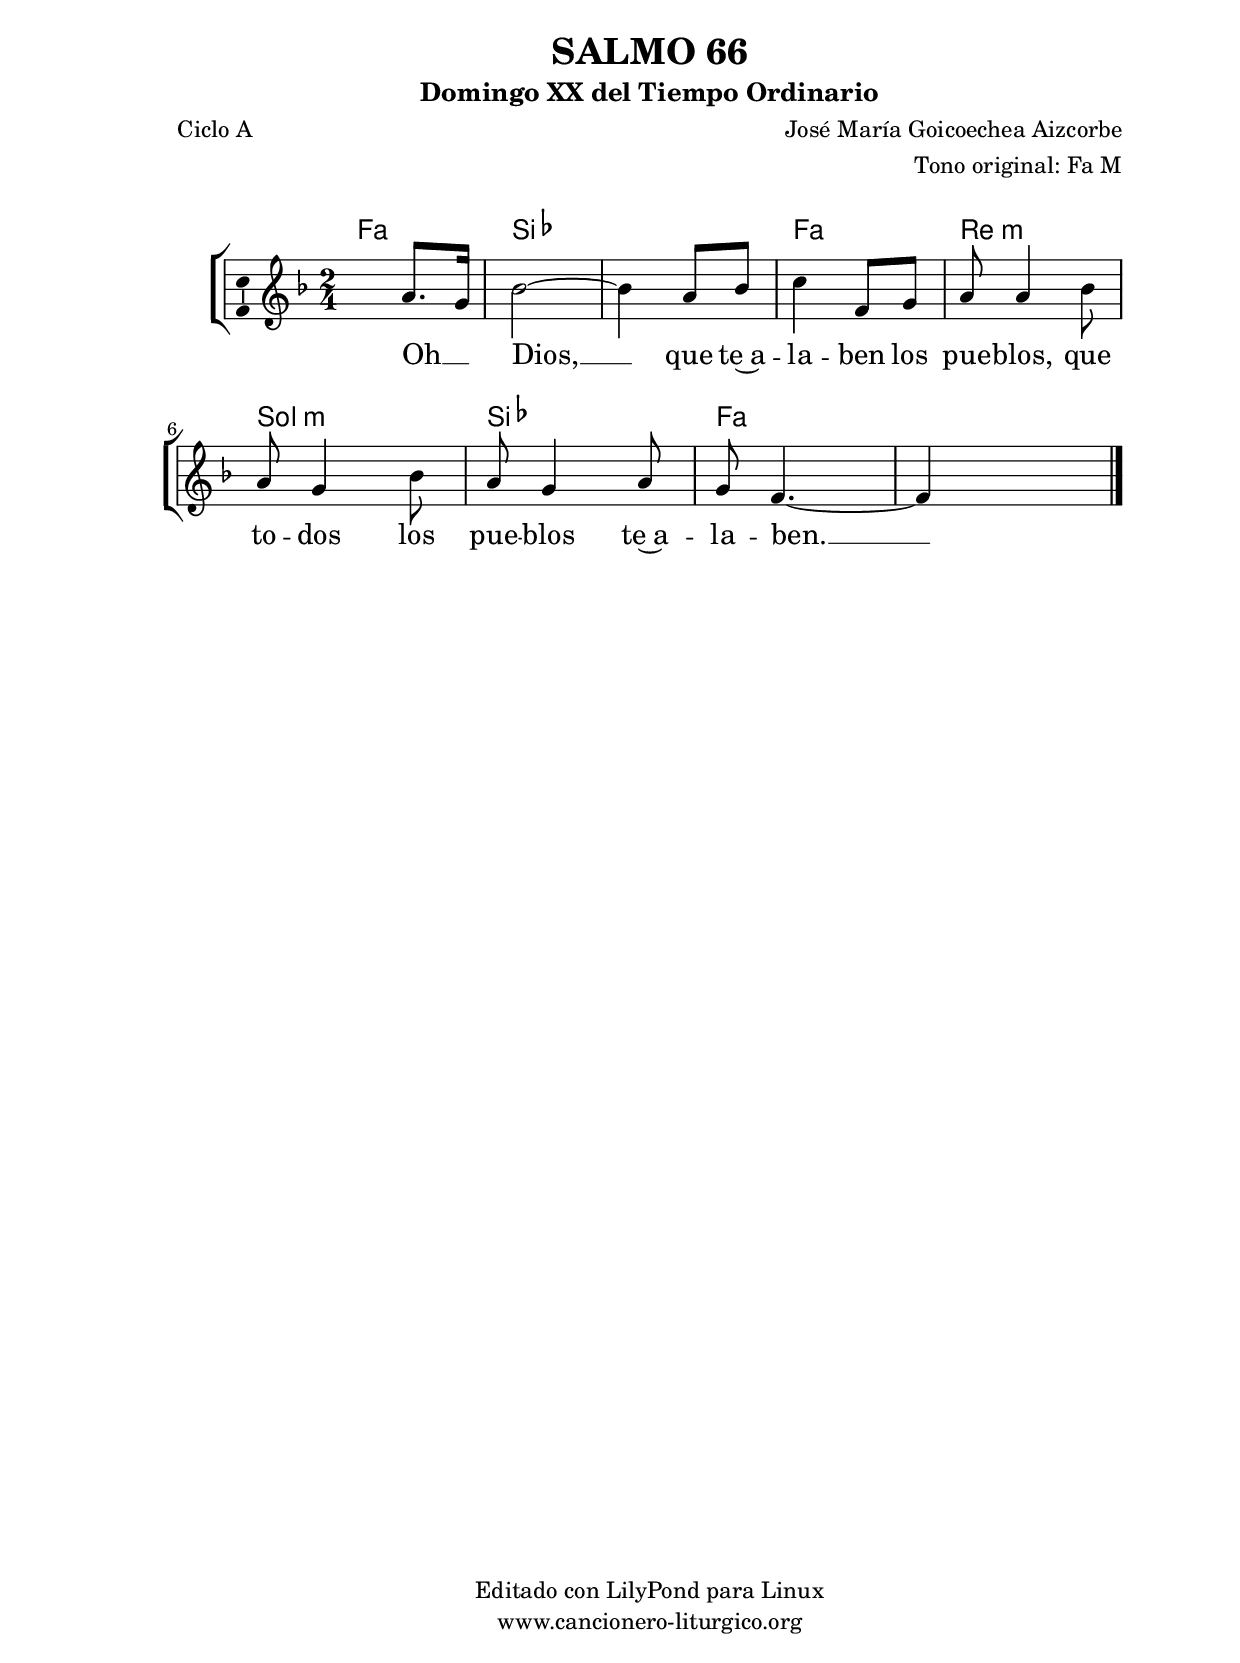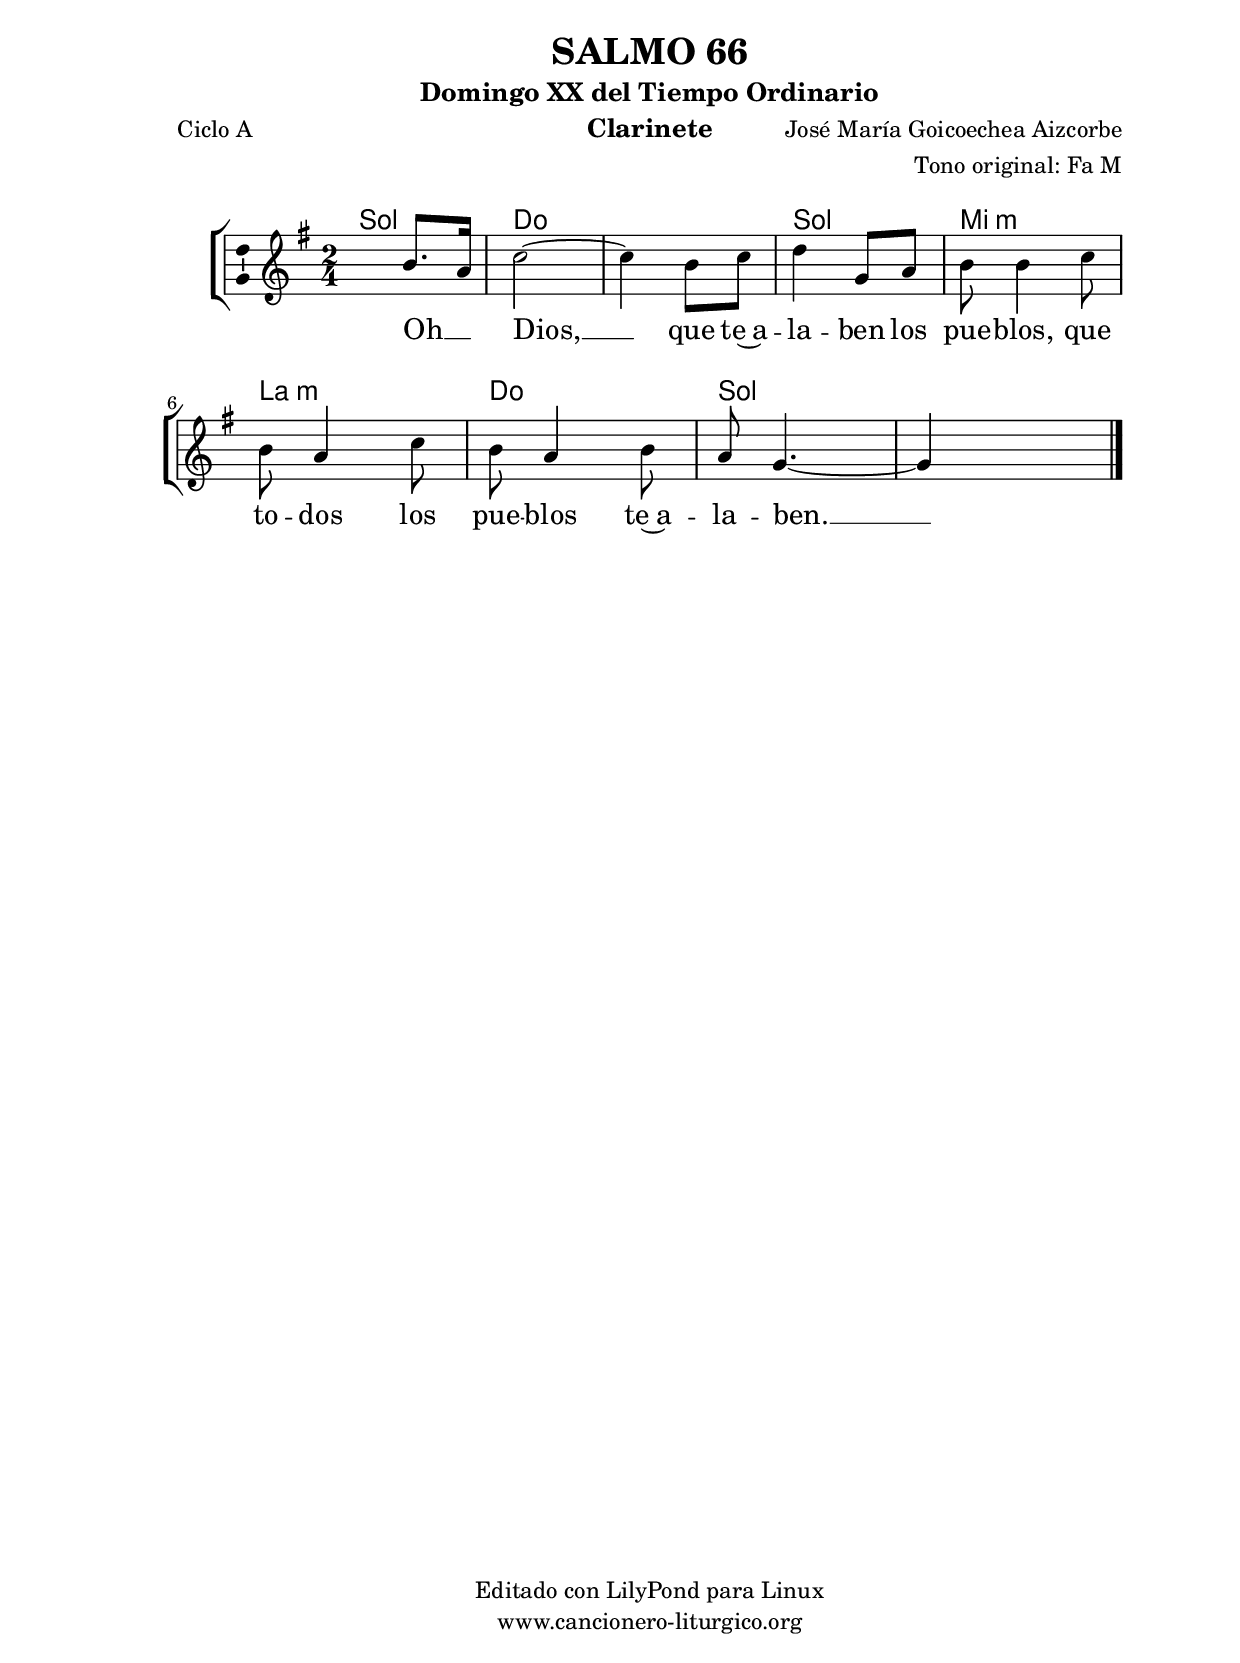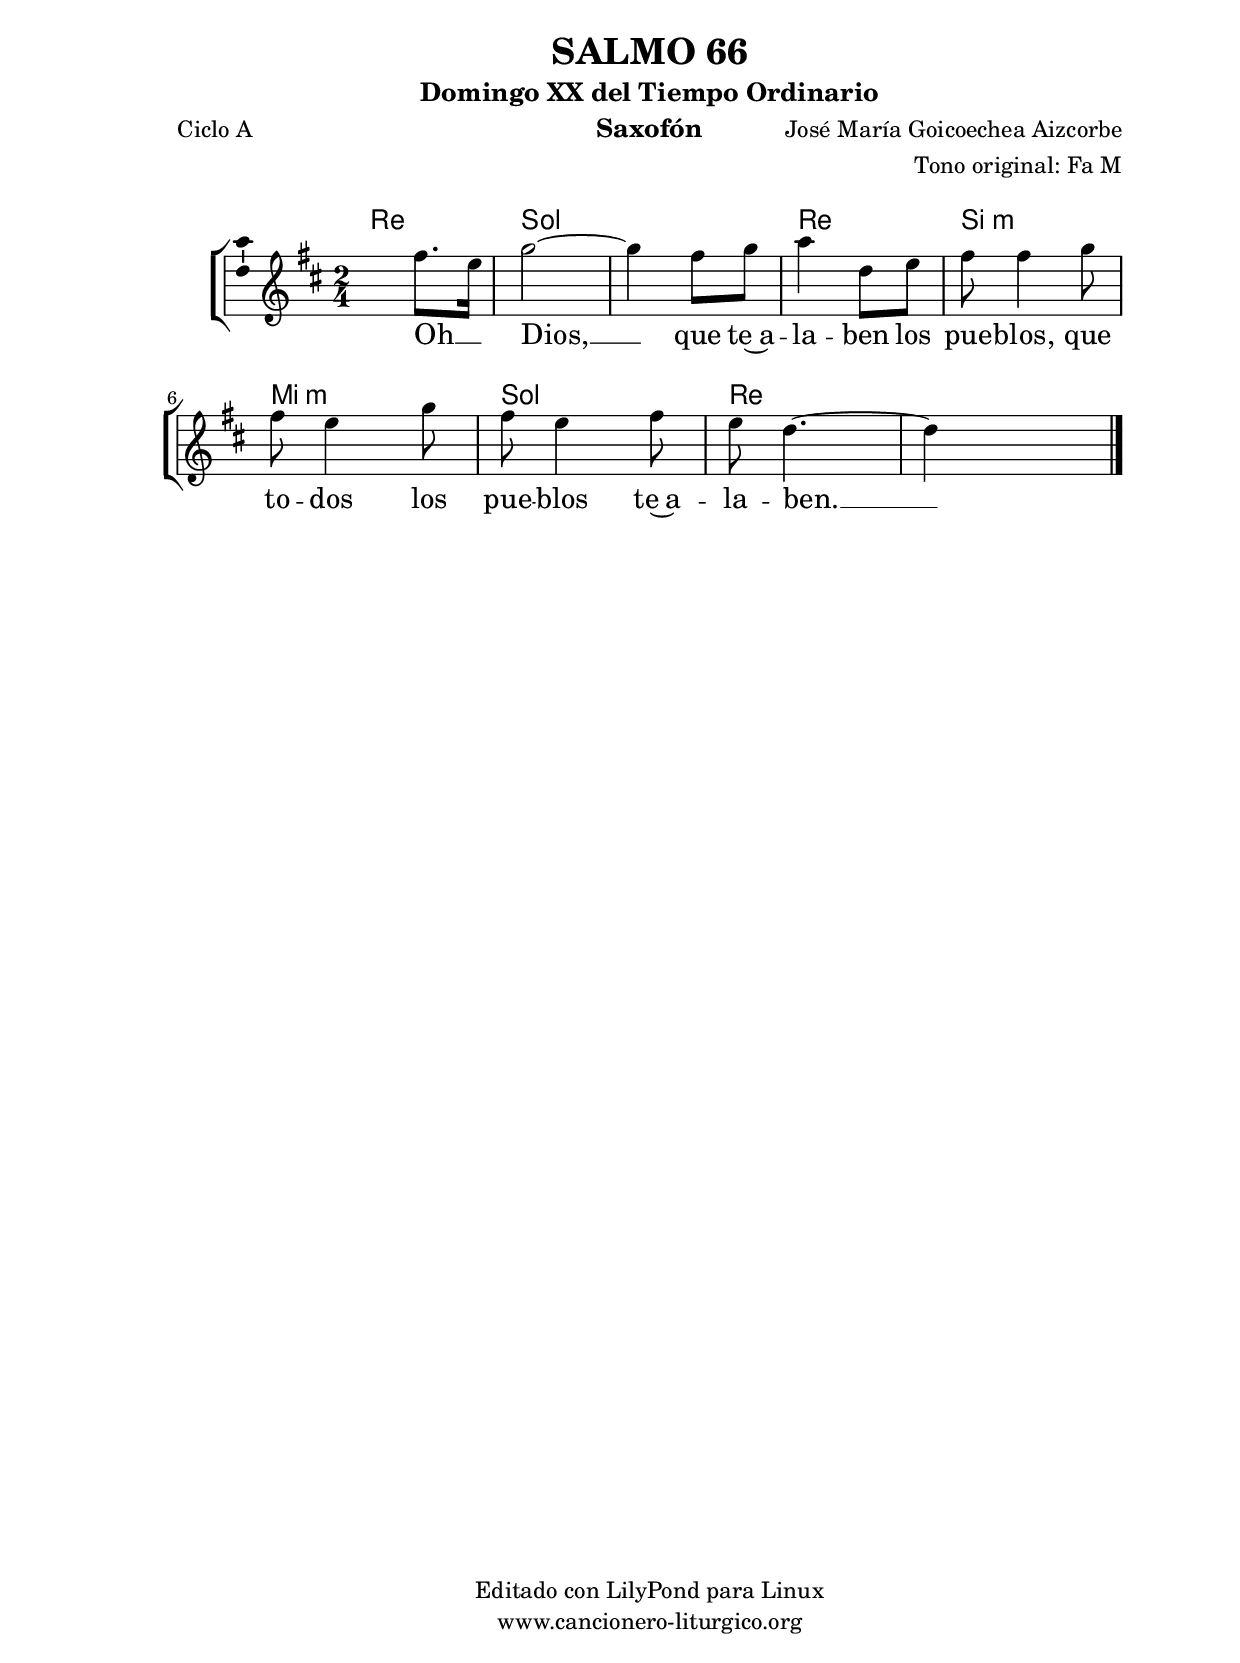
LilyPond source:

%
%para convertir .midi en .wav:
%timidity filename.midi -Ow -o finename.wav
%
%
%Para convertir de .wav a .mp3:
%lame -h -m j filename.wav
%
%
%para escuchar el midi:
%timidity nombrefichero.midi
%


%versión de lilypond para la que se ha escrito esta partitura:
\version "2.16.0"

	%Tamaño papel
	#(set-default-paper-size "a4")
	%Tamaño partitura
	#(set-global-staff-size 20)
	%No responde al pulsar sobre una nota
	#(ly:set-option 'point-and-click #f)

%parámetros del encabezamiento:
\header {
	title = "SALMO 66"
	subtitle = "Domingo XX del Tiempo Ordinario"
	composer = "José María Goicoechea Aizcorbe"
	poet = "Ciclo A"
	meter = ""
	arranger = "Tono original: Fa M"
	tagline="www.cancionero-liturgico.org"
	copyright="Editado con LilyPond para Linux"
	}

%parámetros asociados al papel:
\paper  {
	oddHeaderMarkup = \markup {\fill-line { \on-the-fly #not-first-page \fromproperty #'header:title \on-the-fly #not-first-page \fromproperty #'header:composer }}
	evenHeaderMarkup = \markup {\fill-line { \fromproperty #'header:composer \fromproperty #'header:title }}
	#(set-paper-size "a4")
	print-page-number = ##f
	first-page-number = 1
	print-first-page-number = ##f
%	head-separation = 3.0 \cm
	top-margin = 2.0 \cm
	bottom-margin = 0.5\cm
%%%	bottom-margin = -1.0\cm
	left-margin = 3.0 \cm
	line-width = 16.0 \cm 
	indent = 8\mm
	interscoreline = 2.\mm
	between-system-space = 15\mm
%	para que las partituras no llenen la hoja:
	ragged-bottom = ##t
%	idem para la última hoja:
	ragged-last-bottom = ##f
%	para que las partituras llenen el ancho del papel:
	ragged-last = ##f
	after-title-space = 2.5 \cm
%page-count=1
%system-count=8

	%Flexible Vertical Spacing
%	markup-markup-spacing =
%	#'((basic-distance . 15) (minimum-distance . 15) (padding . 3))
	markup-system-spacing =
	#'((basic-distance . 15) (minimum-distance . 15) (padding . 3))
	system-system-spacing =
	#'((basic-distance . 15) (minimum-distance . 15) (padding . 3))
	score-system-spacing =
	#'((basic-distance . 15) (minimum-distance . 15) (padding . 5))
%	top-system-spacing = % header
%	#'((basic-distance . 8) (minimum-distance . 0) (padding . 3))
%	top-markup-spacing =
%	#'((basic-distance . 20) (minimum-distance . 20) (padding . 3))
	last-bottom-spacing = % footer
	#'((basic-distance . 5) (minimum-distance . 5) (padding . 3))
%	score-markup-spacing =
%	#'((basic-distance . 16) (minimum-distance . 13) (padding . 3))

	}


%parámetros que afectan a toda la partitura:
global =  {
	%clave de sol (G):
	\clef G
	%armadura:
%	\transpose f a
	\key f \major
	\tempo 4=90
	\set Score.tempoHideNote = ##t
	}


acordes = {
	\italianChords
	\chordmode {
%	\transpose f a
{

f2 bes s f d:m g2:m bes f s


	}
	}
}

melodia = 
%	\transpose f a
{
	\relative c''{

\time 2/4
s4 a8. g16
bes2~
bes4 a8 bes
c4 f,8 g
a8 a4 bes8
a8 g4 bes8
a8 g4 a8
g8 f4.~
f4 s4

	\bar "|."
	}
	}


texto = \lyricmode {
Oh __ _ Dios, __ que te~a -- la -- ben los pue -- blos,
que to -- dos los pue -- blos te~a -- la -- ben. __
	}


acordesStaff = \context ChordNames = acordesStaff <<
	\set chordChanges = ##t
	\acordes
	>>


vozStaff = \context Voice = vozStaff
\with {\consists "Ambitus_engraver"}
<<
%	\set Staff.instrumentName = ""
%	\set Staff.shortInstrumentName = ""
%	\set Staff.midiInstrument = #"clarinet"
%	\set Staff.midiInstrument = #"cello"
%	\set Staff.midiInstrument = #"flute"
	\set Staff.midiInstrument = #"electric guitar (jazz)"
%	\set Staff.midiInstrument = #"english horn"
%	\set Staff.midiInstrument = #"violin"
%	\set Staff.midiInstrument = #"glockenspiel"
	\set Staff.midiMinimumVolume = #0.7
	\set Staff.midiMaximumVolume = #0.9
	\global
	\melodia
	>>


textoStaff = \context Lyrics = textoStaff <<
	\lyricsto vozStaff \texto
	>>

\book {
	\score {
		\context ChoirStaff {
			\override StaffGroup.SystemStartBracket #'collapse-height = #1
			\override Score.SystemStartBar #'collapse-height = #1
			<<
			\acordesStaff
			\vozStaff
			\textoStaff
			>>
			}
		\layout {
	    		\context {
				\Lyrics
				\override LyricText #'font-size = #2
				}
	   		 \context {
				\Score
				%fontSize = #3
				\override StaffSymbol #'staff-space = #(magstep +3)
				%\override Beam #'thickness = #0.55
				%\override SpacingSpanner #'spacing-increment = #1.0
				%\override Slur #'height-limit = #1.5
				}
			}
		}
	\score {
		\unfoldRepeats
		\context ChoirStaff {
			<<
			\acordesStaff
			\vozStaff
			>>
			}
		\midi {
	  		\context {
	  			\Score
				tempoWholesPerMinute = #(ly:make-moment 70 4)
				}
			}
		}
	}

%Partitura para clarinete
#(define output-suffix "C")
\book {
	\header{
		instrument = "Clarinete"
		}
	\score {
		\context ChoirStaff {
			\override StaffGroup.SystemStartBracket #'collapse-height = #1
			\override Score.SystemStartBar #'collapse-height = #1
\transpose c d
			<<
			\acordesStaff
			\vozStaff
			\textoStaff
			>>
			}
		\layout {
	    		\context {
				\Lyrics
				\override LyricText #'font-size = #2
				}
	   		 \context {
				\Score
				%fontSize = #3
				\override StaffSymbol #'staff-space = #(magstep +3)
				%\override Beam #'thickness = #0.55
				%\override SpacingSpanner #'spacing-increment = #1.0
				%\override Slur #'height-limit = #1.5
				}
			}
		}
	}

%Partitura para saxofón
#(define output-suffix "S")
\book {
	\header{
		instrument = "Saxofón"
		}
	\score {
		\context ChoirStaff {
			\override StaffGroup.SystemStartBracket #'collapse-height = #1
			\override Score.SystemStartBar #'collapse-height = #1
\transpose c a
			<<
			\acordesStaff
			\vozStaff
			\textoStaff
			>>
			}
		\layout {
	    		\context {
				\Lyrics
				\override LyricText #'font-size = #2
				}
	   		 \context {
				\Score
				%fontSize = #3
				\override StaffSymbol #'staff-space = #(magstep +3)
				%\override Beam #'thickness = #0.55
				%\override SpacingSpanner #'spacing-increment = #1.0
				%\override Slur #'height-limit = #1.5
				}
			}
		}
	}

